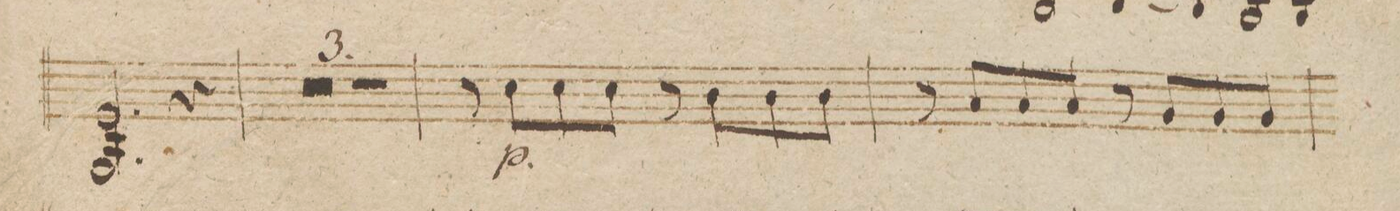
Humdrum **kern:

**kern	**dynam
*I"Violino 2do	*
*clefG2	*
*k[b-]	*
*met(c)	*
*M4/4	*
2.e/ 2.G/	.
4r	.
=146	=146
0r	.
=147	=147
=148	=148
1r	.
=149	=149
8r	.
8cc\L	p
8cc\	.
8cc\J	.
8r	.
8b-\L	.
8b-\	.
8b-\J	.
=150	=150
8r	.
8a/L	.
8a/	.
8a/J	.
8r	.
8g/L	.
8g/	.
8g/J	.
=151	=151
*-	*-
